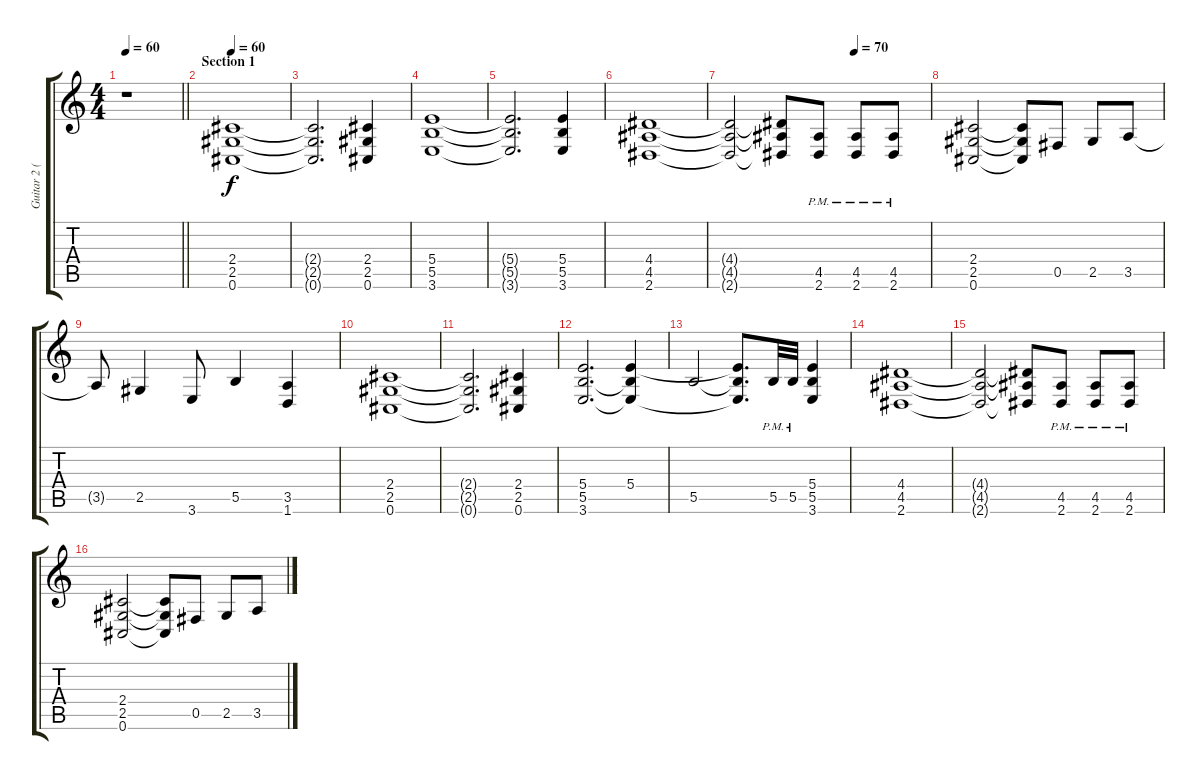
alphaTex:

\track ("Guitar 2 (Distortion)" "Guitar 2 (") {instrument distortionguitar}
\staff {score tabs}
\tuning (Db4 Ab3 E3 B2 Gb2 Db2) {hide}
\ts (4 4)
\tempo 60
\tempo 40
\tempo 60
\clef g2
\barLineRight lightlight
\ks c
r.1{dy f instrument distortionguitar} |
\section ("" "Section 1")
\tempo 60
(2.4 2.5 0.6).1 |
(2.4{t} 2.5{t} 0.6{t}).2{d} (2.4 2.5 0.6).4 |
(5.4 5.5 3.6).1 |
(5.4{t} 5.5{t} 3.6{t}).2{d} (5.4 5.5 3.6).4 |
(4.4 4.5 2.6).1 |
\tempo (70 0.625)
(4.4{t} 4.5{t} 2.6{t}).2 (4.4{t} 4.5{t} 2.6{t}).8 (4.5{pm} 2.6{pm}).8 (4.5{pm} 2.6{pm}).8 (4.5{pm} 2.6{pm}).8 |
(2.4 2.5 0.6).2 (2.4{t} 2.5{t} 0.6{t}).8 0.5.8 2.5.8 3.5.8 |
3.5{t}.8 2.5.4 3.6.8 5.5.4 (3.5 1.6).4 |
(2.4 2.5 0.6).1 |
(2.4{t} 2.5{t} 0.6{t}).2{d} (2.4 2.5 0.6).4 |
(5.4 5.5 3.6).2{d} (5.4 5.5{t} 3.6{t}).4 |
5.5.2 (5.4{t} 5.5{t} 3.6{t}).8{d} 5.5{pm}.32 5.5{pm}.32 (5.4 5.5 3.6).4 |
(4.4 4.5 2.6).1 |
(4.4{t} 4.5{t} 2.6{t}).2 (4.4{t} 4.5{t} 2.6{t}).8 (4.5{pm} 2.6{pm}).8 (4.5{pm} 2.6{pm}).8 (4.5{pm} 2.6{pm}).8 |
(2.4 2.5 0.6).2 (2.4{t} 2.5{t} 0.6{t}).8 0.5.8 2.5.8 3.5.8
